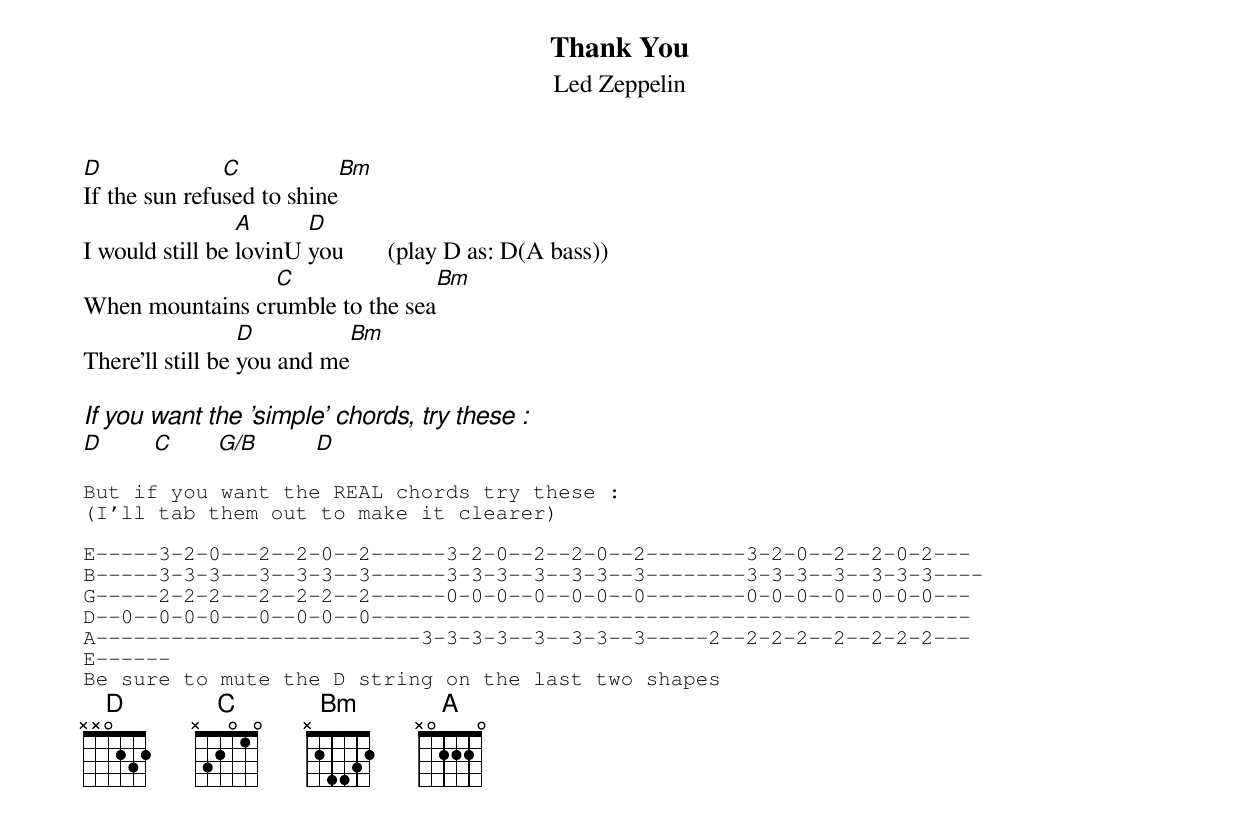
{t:Thank You}
{st:Led Zeppelin}

[D]If the sun refu[C]sed to shine[Bm]
I would still be [A]lovinU [D]you       (play D as: D(A bass))
When mountains cr[C]umble to the sea[Bm]
There'll still be [D]you and me[Bm]

{ci:If you want the 'simple' chords, try these :}
[D]        [C]       [G/B]         [D]

{sot}
But if you want the REAL chords try these :
(I'll tab them out to make it clearer)

E-----3-2-0---2--2-0--2------3-2-0--2--2-0--2--------3-2-0--2--2-0-2---
B-----3-3-3---3--3-3--3------3-3-3--3--3-3--3--------3-3-3--3--3-3-3----
G-----2-2-2---2--2-2--2------0-0-0--0--0-0--0--------0-0-0--0--0-0-0---
D--0--0-0-0---0--0-0--0------------------------------------------------
A--------------------------3-3-3-3--3--3-3--3-----2--2-2-2--2--2-2-2---
E------
Be sure to mute the D string on the last two shapes
{eot}
